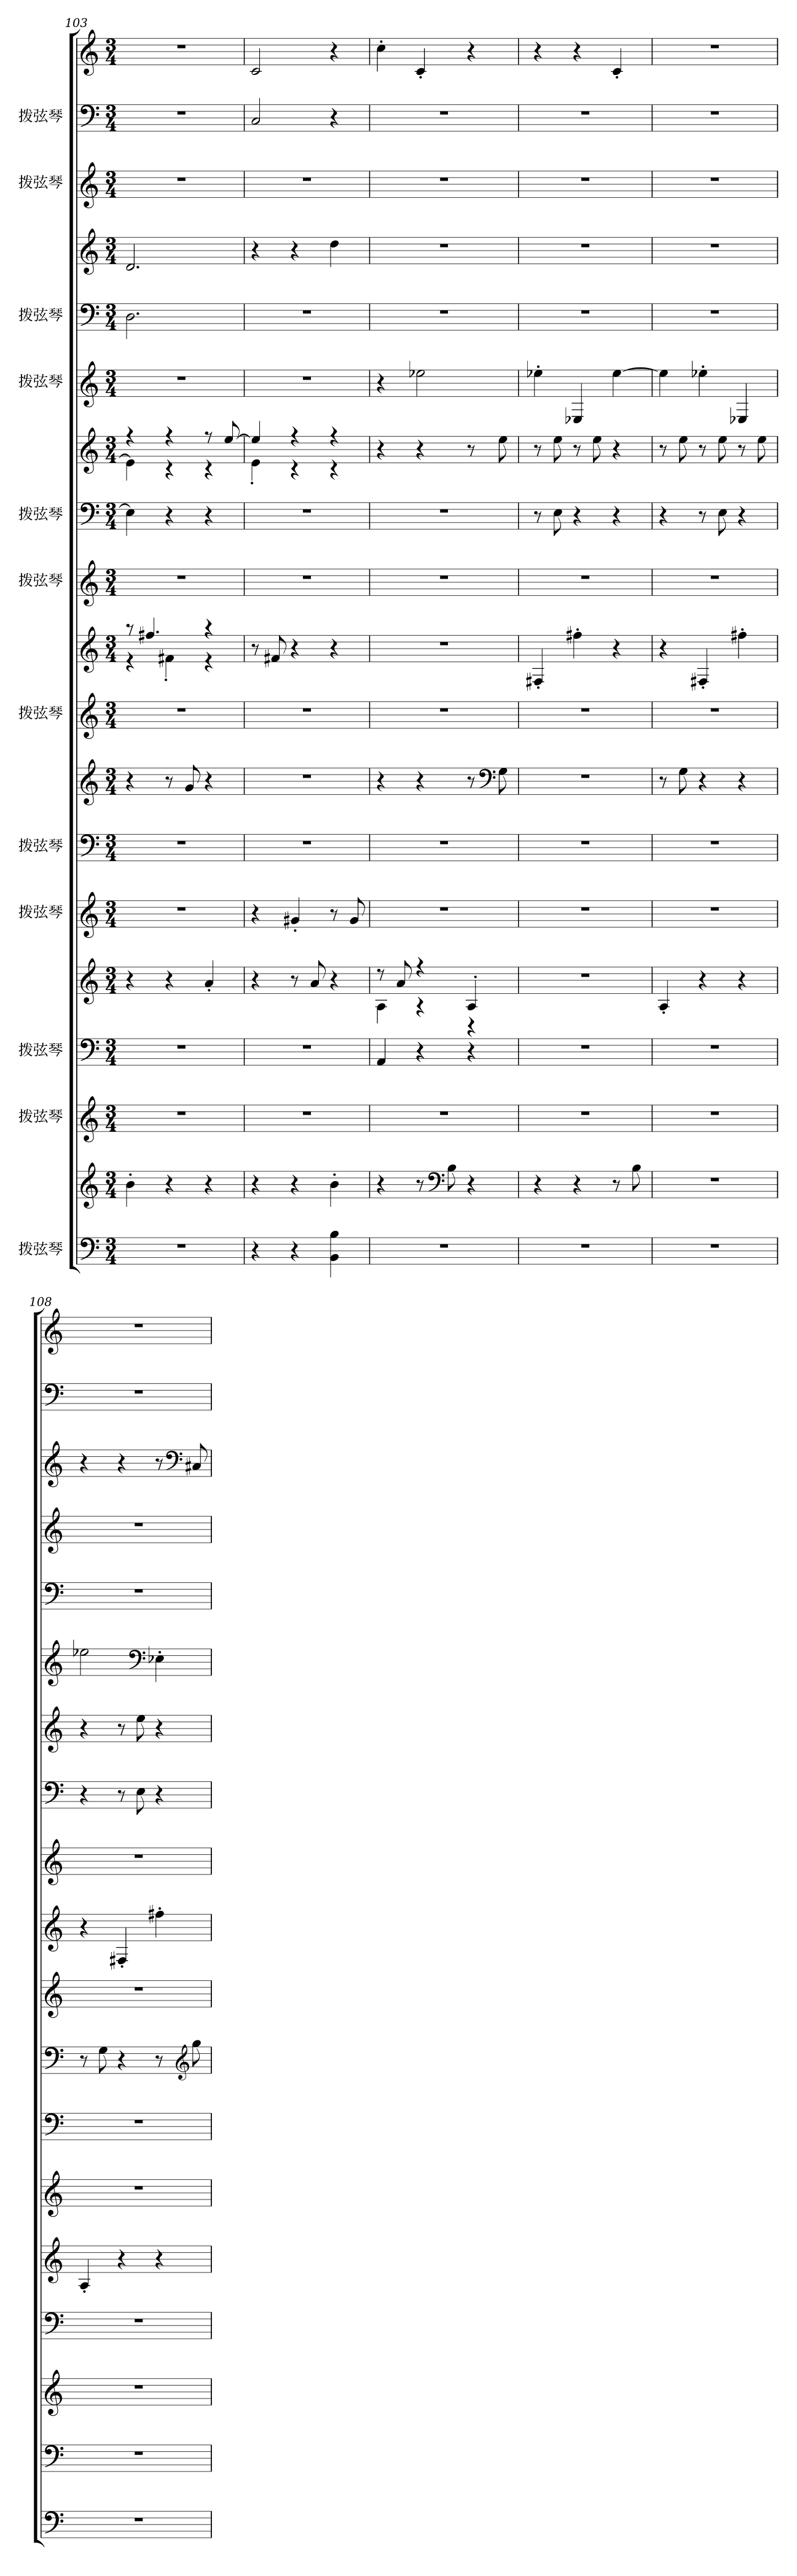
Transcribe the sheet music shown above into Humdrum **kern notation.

**kern	**kern	**kern	**kern	**kern	**kern	**kern	**kern	**kern	**kern	**kern	**kern	**kern	**kern	**kern	**kern	**kern	**kern	**kern
*part12	*part12	*part11	*part10	*part10	*part9	*part8	*part8	*part7	*part7	*part6	*part5	*part5	*part4	*part3	*part3	*part2	*part1	*part1
*staff19	*staff18	*staff17	*staff16	*staff15	*staff14	*staff13	*staff12	*staff11	*staff10	*staff9	*staff8	*staff7	*staff6	*staff5	*staff4	*staff3	*staff2	*staff1
*I"拨弦琴	*	*I"拨弦琴	*I"拨弦琴	*	*I"拨弦琴	*I"拨弦琴	*	*I"拨弦琴	*	*I"拨弦琴	*I"拨弦琴	*	*I"拨弦琴	*I"拨弦琴	*	*I"拨弦琴	*I"拨弦琴	*
!!LO:PB:g=z
*clefF4	*clefG2	*clefG2	*clefF4	*clefG2	*clefG2	*clefF4	*clefG2	*clefG2	*clefG2	*clefG2	*clefF4	*clefG2	*clefG2	*clefF4	*clefG2	*clefG2	*clefF4	*clefG2
*k[]	*k[]	*k[]	*k[]	*k[]	*k[]	*k[]	*k[]	*k[]	*k[]	*k[]	*k[]	*k[]	*k[]	*k[]	*k[]	*k[]	*k[]	*k[]
*M3/4	*M3/4	*M3/4	*M3/4	*M3/4	*M3/4	*M3/4	*M3/4	*M3/4	*M3/4	*M3/4	*M3/4	*M3/4	*M3/4	*M3/4	*M3/4	*M3/4	*M3/4	*M3/4
=103	=103	=103	=103	=103	=103	=103	=103	=103	=103	=103	=103	=103	=103	=103	=103	=103	=103	=103
*	*	*	*	*	*	*	*	*	*^	*	*	*^	*	*	*	*	*	*
2.r	4b'\	2.r	2.r	4r	2.r	2.r	4r	2.r	8r	4r	2.r	4E\]	4r	4e\]	2.r	2.D\	2.d/	2.r	2.r	2.r
.	.	.	.	.	.	.	.	.	4.ff#X/	.	.	.	.	.	.	.	.	.	.	.
.	4r	.	.	4r	.	.	8r	.	.	4f#X'\	.	4r	4r	4r	.	.	.	.	.	.
.	.	.	.	.	.	.	8g/	.	.	.	.	.	.	.	.	.	.	.	.	.
.	4r	.	.	4a'/	.	.	4r	.	4r	4r	.	4r	8r	4r	.	.	.	.	.	.
.	.	.	.	.	.	.	.	.	.	.	.	.	[8ee/	.	.	.	.	.	.	.
*	*	*	*	*	*	*	*	*	*v	*v	*	*	*	*	*	*	*	*	*	*
=104	=104	=104	=104	=104	=104	=104	=104	=104	=104	=104	=104	=104	=104	=104	=104	=104	=104	=104	=104
4r	4r	2.r	2.r	4r	4r	2.r	2.r	2.r	8r	2.r	2.r	4ee/]	4e'\	2.r	2.r	4r	2.r	2C/	2c/
.	.	.	.	.	.	.	.	.	8f#X/	.	.	.	.	.	.	.	.	.	.
4r	4r	.	.	8r	4g#X'/	.	.	.	4r	.	.	4r	4r	.	.	4r	.	.	.
.	.	.	.	8a/	.	.	.	.	.	.	.	.	.	.	.	.	.	.	.
4BB\ 4B\	4b'\	.	.	4r	8r	.	.	.	4r	.	.	4r	4r	.	.	4dd\	.	4r	4r
.	.	.	.	.	8g#/	.	.	.	.	.	.	.	.	.	.	.	.	.	.
*	*	*	*	*	*	*	*	*	*	*	*	*v	*v	*	*	*	*	*	*
=105	=105	=105	=105	=105	=105	=105	=105	=105	=105	=105	=105	=105	=105	=105	=105	=105	=105	=105
*	*	*	*	*^	*	*	*	*	*	*	*	*	*	*	*	*	*	*
2.r	4r	2.r	4AA/	8r	4A\	2.r	2.r	4r	2.r	2.r	2.r	2.r	4r	4r	2.r	2.r	2.r	2.r	4cc'\
.	.	.	.	8a/	.	.	.	.	.	.	.	.	.	.	.	.	.	.	.
.	8r	.	4r	4r	4r	.	.	4r	.	.	.	.	4r	2ee-X\	.	.	.	.	4c'/
*	*clefF4	*	*	*	*	*	*	*	*	*	*	*	*	*	*	*	*	*	*
.	8B\	.	.	.	.	.	.	.	.	.	.	.	.	.	.	.	.	.	.
.	4r	.	4r	4A'/	4r	.	.	8r	.	.	.	.	8r	.	.	.	.	.	4r
*	*	*	*	*	*	*	*	*clefF4	*	*	*	*	*	*	*	*	*	*	*
.	.	.	.	.	.	.	.	8G\	.	.	.	.	8ee\	.	.	.	.	.	.
*	*	*	*	*v	*v	*	*	*	*	*	*	*	*	*	*	*	*	*	*
=106	=106	=106	=106	=106	=106	=106	=106	=106	=106	=106	=106	=106	=106	=106	=106	=106	=106	=106
2.r	4r	2.r	2.r	2.r	2.r	2.r	2.r	2.r	4F#X'/	2.r	8r	8r	4ee-X'\	2.r	2.r	2.r	2.r	4r
.	.	.	.	.	.	.	.	.	.	.	8E\	8ee\	.	.	.	.	.	.
.	4r	.	.	.	.	.	.	.	4ff#X'\	.	4r	8r	4E-X/	.	.	.	.	4r
.	.	.	.	.	.	.	.	.	.	.	.	8ee\	.	.	.	.	.	.
.	8r	.	.	.	.	.	.	.	4r	.	4r	4r	[4ee-\	.	.	.	.	4c'/
.	8B\	.	.	.	.	.	.	.	.	.	.	.	.	.	.	.	.	.
=107	=107	=107	=107	=107	=107	=107	=107	=107	=107	=107	=107	=107	=107	=107	=107	=107	=107	=107
2.r	2.r	2.r	2.r	4A'/	2.r	2.r	8r	2.r	4r	2.r	4r	8r	4ee-\]	2.r	2.r	2.r	2.r	2.r
.	.	.	.	.	.	.	8G\	.	.	.	.	8ee\	.	.	.	.	.	.
.	.	.	.	4r	.	.	4r	.	4F#X'/	.	8r	8r	4ee-X'\	.	.	.	.	.
.	.	.	.	.	.	.	.	.	.	.	8E\	8ee\	.	.	.	.	.	.
.	.	.	.	4r	.	.	4r	.	4ff#X'\	.	4r	8r	4E-X/	.	.	.	.	.
.	.	.	.	.	.	.	.	.	.	.	.	8ee\	.	.	.	.	.	.
!!LO:PB:g=z
=108	=108	=108	=108	=108	=108	=108	=108	=108	=108	=108	=108	=108	=108	=108	=108	=108	=108	=108
2.r	2.r	2.r	2.r	4A'/	2.r	2.r	8r	2.r	4r	2.r	4r	4r	2ee-X\	2.r	2.r	4r	2.r	2.r
.	.	.	.	.	.	.	8G\	.	.	.	.	.	.	.	.	.	.	.
.	.	.	.	4r	.	.	4r	.	4F#X'/	.	8r	8r	.	.	.	4r	.	.
.	.	.	.	.	.	.	.	.	.	.	8E\	8ee\	.	.	.	.	.	.
*	*	*	*	*	*	*	*	*	*	*	*	*	*clefF4	*	*	*	*	*
.	.	.	.	4r	.	.	8r	.	4ff#X'\	.	4r	4r	4E-X'\	.	.	8r	.	.
*	*	*	*	*	*	*	*clefG2	*	*	*	*	*	*	*	*	*clefF4	*	*
.	.	.	.	.	.	.	8gg\	.	.	.	.	.	.	.	.	8C#X/	.	.
=	=	=	=	=	=	=	=	=	=	=	=	=	=	=	=	=	=	=
*-	*-	*-	*-	*-	*-	*-	*-	*-	*-	*-	*-	*-	*-	*-	*-	*-	*-	*-
